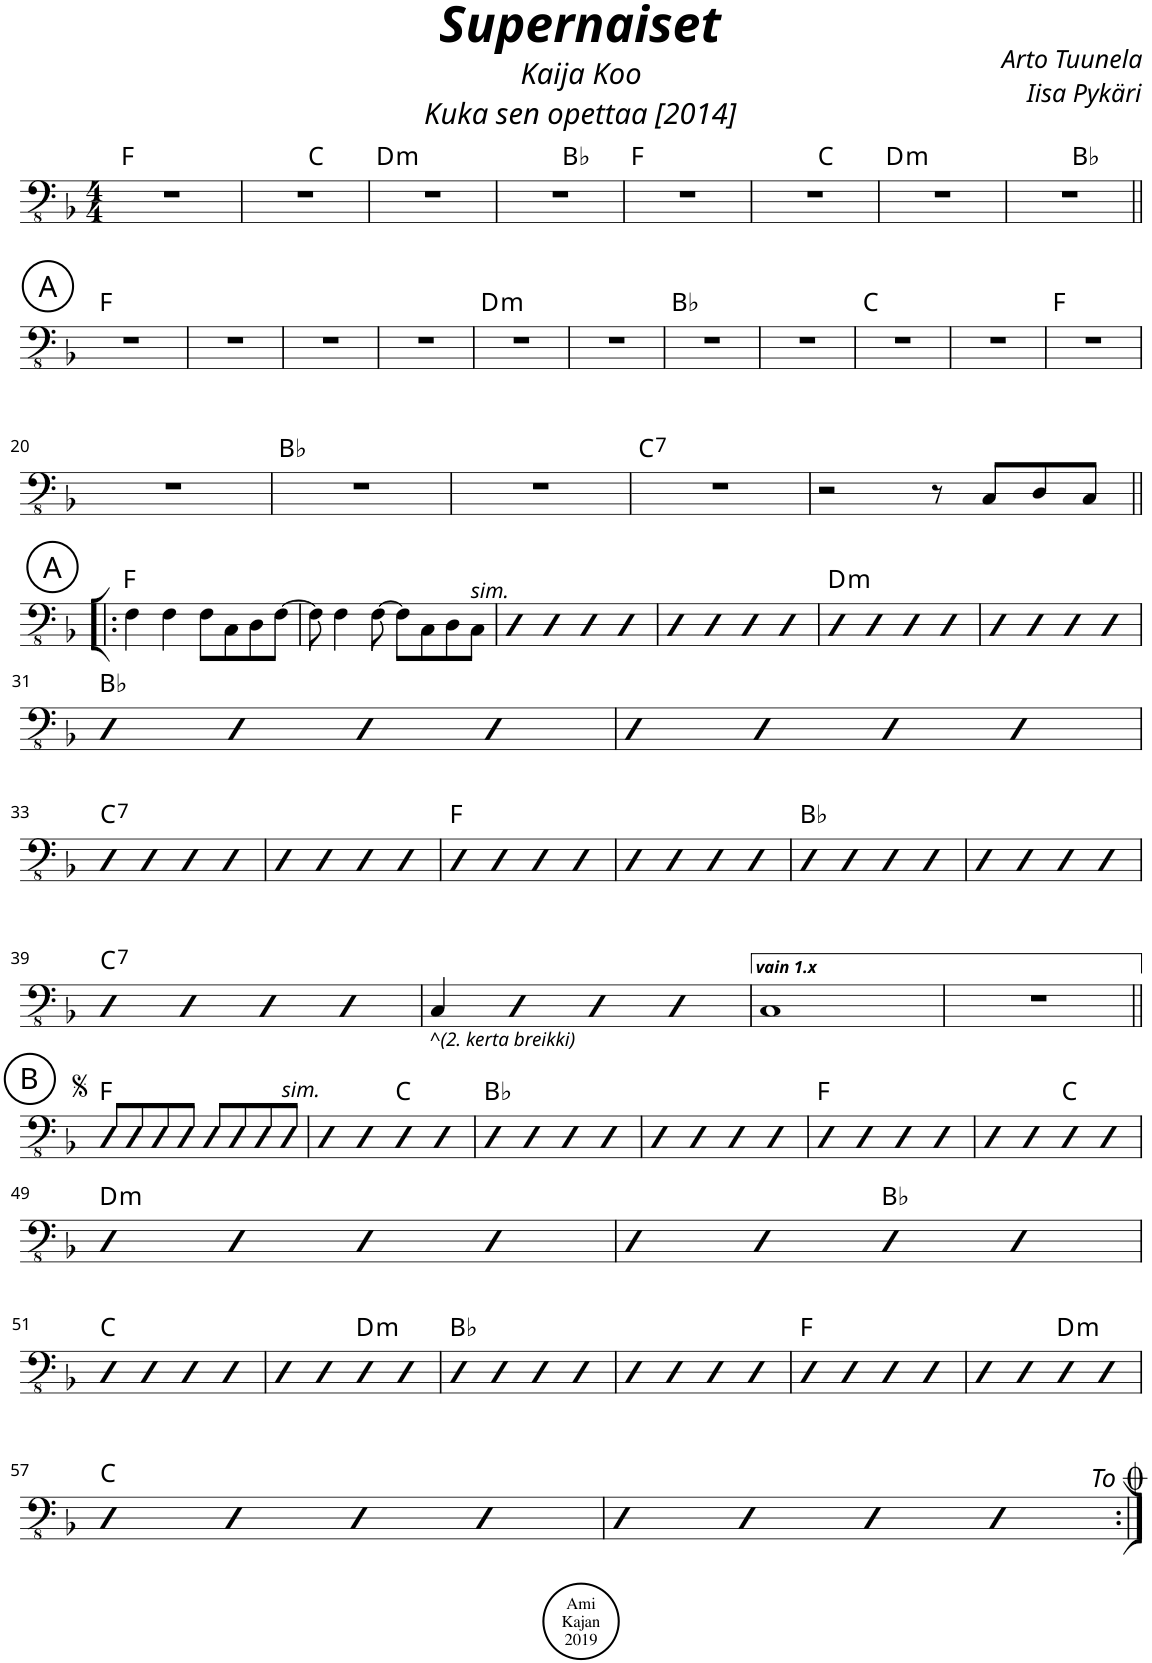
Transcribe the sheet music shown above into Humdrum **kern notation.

**kern	**harte
*part1	*part1
*staff1	*
*I"Acoustic Bass	*
*I'Bass	*
*clefFv4	*
*k[b-]	*
*M4/4	*
=1	=1
1r	F:maj
=2	=2
*^	*
1r	2ryy	.
.	2ryy	C:maj
=3	=3	=3
!	!	!LO:H:kt=m
*v	*v	*
1r	D:min
=4	=4
*^	*
1r	2ryy	.
.	2ryy	Bb:maj
*v	*v	*
=5	=5
1r	F:maj
=6	=6
*^	*
1r	2ryy	.
.	2ryy	C:maj
=7	=7	=7
!	!	!LO:H:kt=m
*v	*v	*
1r	D:min
=8	=8
*^	*
1r	2ryy	.
.	2ryy	Bb:maj
*v	*v	*
!!LO:LB:g=z
!!LO:REH:place=s1:a:cj:enc=circle:fs=14:t=A
=9||	=9||
1r	F:maj
=10	=10
1r	.
=11	=11
1r	.
=12	=12
1r	.
=13	=13
!	!LO:H:kt=m
1r	D:min
=14	=14
1r	.
=15	=15
1r	Bb:maj
=16	=16
1r	.
=17	=17
1r	C:maj
=18	=18
1r	.
=19	=19
1r	F:maj
!!LO:LB:g=z
=20	=20
1r	.
=21	=21
1r	Bb:maj
=22	=22
1r	.
=23	=23
!	!LO:H:kt=7
1r	C:7
=24	=24
2r	.
8r	.
8CC/L	.
8DD/	.
8CC/J	.
!!LO:LB:g=z
!!LO:REH:place=s1:a:cj:enc=circle:fs=14:t=A
=25!|:	=25!|:
4FF\	F:maj
4FF\	.
8FF\L	.
8CC\	.
8DD\	.
[8FF\J	.
=26	=26
8FF\]	.
4FF\	.
[8FF\	.
8FF\L]	.
8CC\	.
8DD\	.
!LO:TX:a:i:t=sim.	!
8CC\J	.
=27	=27
4DD	.
4DD	.
4DD	.
4DD	.
=28	=28
4DD	.
4DD	.
4DD	.
4DD	.
=29	=29
!	!LO:H:kt=m
4DD	D:min
4DD	.
4DD	.
4DD	.
=30	=30
4DD	.
4DD	.
4DD	.
4DD	.
!!LO:LB:g=z
=31	=31
4DD	Bb:maj
4DD	.
4DD	.
4DD	.
=32	=32
4DD	.
4DD	.
4DD	.
4DD	.
!!LO:LB:g=z
=33	=33
!	!LO:H:kt=7
4DD	C:7
4DD	.
4DD	.
4DD	.
=34	=34
4DD	.
4DD	.
4DD	.
4DD	.
=35	=35
4DD	F:maj
4DD	.
4DD	.
4DD	.
=36	=36
4DD	.
4DD	.
4DD	.
4DD	.
=37	=37
4DD	Bb:maj
4DD	.
4DD	.
4DD	.
=38	=38
4DD	.
4DD	.
4DD	.
4DD	.
!!LO:LB:g=z
=39	=39
!	!LO:H:kt=7
4DD	C:7
4DD	.
4DD	.
4DD	.
=40	=40
!LO:TX:b:i:t=^(2. kerta breikki)	!
4CC/	.
4DD	.
4DD	.
4DD	.
=41	=41
1CC	.
=42	=42
1r	.
!!LO:LB:g=z
!!LO:REH:place=s1:a:cj:enc=circle:fs=14:t=B
=43||	=43||
8DD/L	F:maj
8DD/	.
8DD/	.
8DD/J	.
8DD/L	.
8DD/	.
8DD/	.
!LO:TX:a:i:t=sim.	!
8DD/J	.
=44	=44
4DD	.
4DD	.
4DD	C:maj
4DD	.
=45	=45
4DD	Bb:maj
4DD	.
4DD	.
4DD	.
=46	=46
4DD	.
4DD	.
4DD	.
4DD	.
=47	=47
4DD	F:maj
4DD	.
4DD	.
4DD	.
=48	=48
4DD	.
4DD	.
4DD	C:maj
4DD	.
!!LO:LB:g=z
=49	=49
!	!LO:H:kt=m
4DD	D:min
4DD	.
4DD	.
4DD	.
=50	=50
4DD	.
4DD	.
4DD	Bb:maj
4DD	.
!!LO:LB:g=z
=51	=51
4DD	C:maj
4DD	.
4DD	.
4DD	.
=52	=52
4DD	.
4DD	.
!	!LO:H:kt=m
4DD	D:min
4DD	.
=53	=53
4DD	Bb:maj
4DD	.
4DD	.
4DD	.
=54	=54
4DD	.
4DD	.
4DD	.
4DD	.
=55	=55
4DD	F:maj
4DD	.
4DD	.
4DD	.
=56	=56
4DD	.
4DD	.
!	!LO:H:kt=m
4DD	D:min
4DD	.
!!LO:LB:g=z
=57	=57
4DD	C:maj
4DD	.
4DD	.
4DD	.
=58	=58
4DD	.
4DD	.
4DD	.
4DD	.
!LO:TX:a:t=To <font size="24"/>	!
=:|!	=:|!
*-	*-
